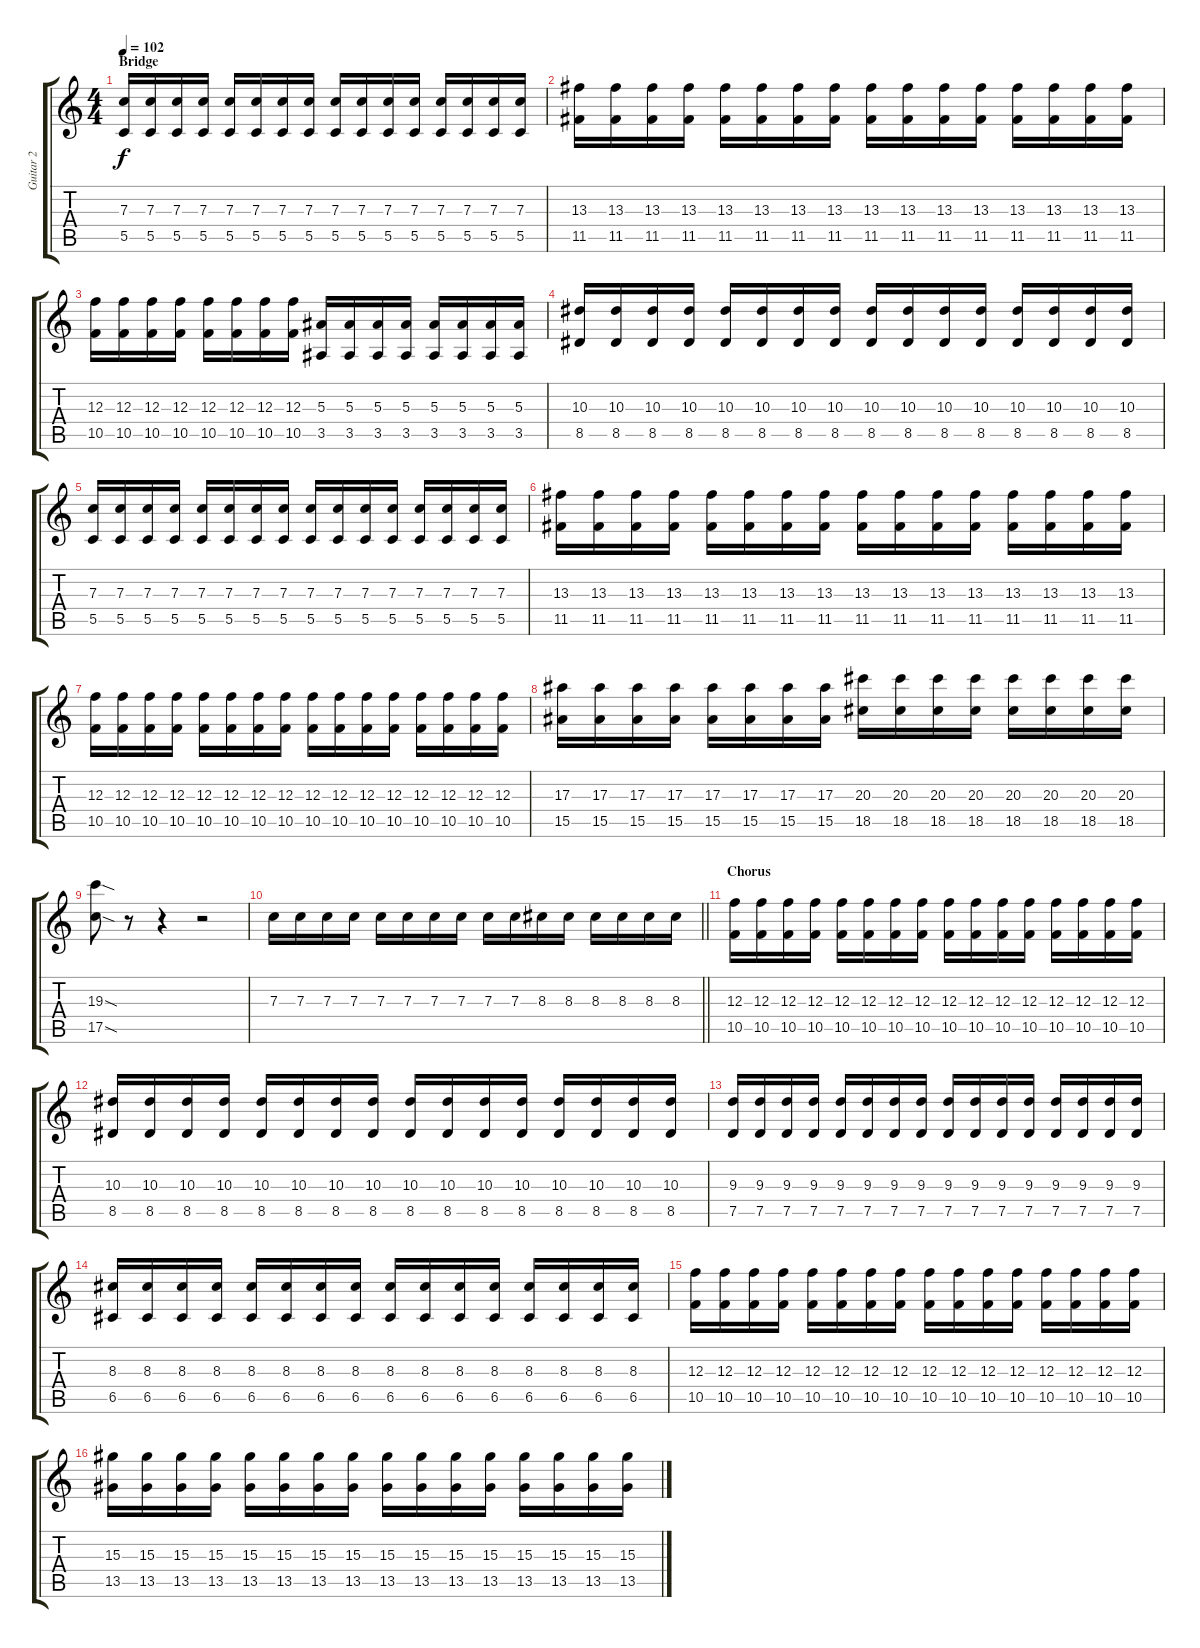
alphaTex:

\track ("Guitar 2" "Guitar 2") {instrument distortionguitar}
\staff {score tabs}
\tuning (D4 A3 F3 C3 G2 C2) {hide}
\ts (4 4)
\section ("" "Bridge")
\tempo 102
\clef g2
\ks c
(7.3 5.5).16{dy f} (7.3 5.5).16 (7.3 5.5).16 (7.3 5.5).16 (7.3 5.5).16 (7.3 5.5).16 (7.3 5.5).16 (7.3 5.5).16 (7.3 5.5).16 (7.3 5.5).16 (7.3 5.5).16 (7.3 5.5).16 (7.3 5.5).16 (7.3 5.5).16 (7.3 5.5).16 (7.3 5.5).16 |
(13.3 11.5).16 (13.3 11.5).16 (13.3 11.5).16 (13.3 11.5).16 (13.3 11.5).16 (13.3 11.5).16 (13.3 11.5).16 (13.3 11.5).16 (13.3 11.5).16 (13.3 11.5).16 (13.3 11.5).16 (13.3 11.5).16 (13.3 11.5).16 (13.3 11.5).16 (13.3 11.5).16 (13.3 11.5).16 |
(12.3 10.5).16 (12.3 10.5).16 (12.3 10.5).16 (12.3 10.5).16 (12.3 10.5).16 (12.3 10.5).16 (12.3 10.5).16 (12.3 10.5).16 (5.3 3.5).16 (5.3 3.5).16 (5.3 3.5).16 (5.3 3.5).16 (5.3 3.5).16 (5.3 3.5).16 (5.3 3.5).16 (5.3 3.5).16 |
(10.3 8.5).16 (10.3 8.5).16 (10.3 8.5).16 (10.3 8.5).16 (10.3 8.5).16 (10.3 8.5).16 (10.3 8.5).16 (10.3 8.5).16 (10.3 8.5).16 (10.3 8.5).16 (10.3 8.5).16 (10.3 8.5).16 (10.3 8.5).16 (10.3 8.5).16 (10.3 8.5).16 (10.3 8.5).16 |
(7.3 5.5).16 (7.3 5.5).16 (7.3 5.5).16 (7.3 5.5).16 (7.3 5.5).16 (7.3 5.5).16 (7.3 5.5).16 (7.3 5.5).16 (7.3 5.5).16 (7.3 5.5).16 (7.3 5.5).16 (7.3 5.5).16 (7.3 5.5).16 (7.3 5.5).16 (7.3 5.5).16 (7.3 5.5).16 |
(13.3 11.5).16 (13.3 11.5).16 (13.3 11.5).16 (13.3 11.5).16 (13.3 11.5).16 (13.3 11.5).16 (13.3 11.5).16 (13.3 11.5).16 (13.3 11.5).16 (13.3 11.5).16 (13.3 11.5).16 (13.3 11.5).16 (13.3 11.5).16 (13.3 11.5).16 (13.3 11.5).16 (13.3 11.5).16 |
(12.3 10.5).16 (12.3 10.5).16 (12.3 10.5).16 (12.3 10.5).16 (12.3 10.5).16 (12.3 10.5).16 (12.3 10.5).16 (12.3 10.5).16 (12.3 10.5).16 (12.3 10.5).16 (12.3 10.5).16 (12.3 10.5).16 (12.3 10.5).16 (12.3 10.5).16 (12.3 10.5).16 (12.3 10.5).16 |
(17.3 15.5).16 (17.3 15.5).16 (17.3 15.5).16 (17.3 15.5).16 (17.3 15.5).16 (17.3 15.5).16 (17.3 15.5).16 (17.3 15.5).16 (20.3 18.5).16 (20.3 18.5).16 (20.3 18.5).16 (20.3 18.5).16 (20.3 18.5).16 (20.3 18.5).16 (20.3 18.5).16 (20.3 18.5).16 |
(19.3{sod} 17.5{sod}).8 r.8 r.4 r.2 |
\barLineRight lightlight
7.3.16 7.3.16 7.3.16 7.3.16 7.3.16 7.3.16 7.3.16 7.3.16 7.3.16 7.3.16 8.3.16 8.3.16 8.3.16 8.3.16 8.3.16 8.3.16 |
\section ("" "Chorus")
(12.3 10.5).16 (12.3 10.5).16 (12.3 10.5).16 (12.3 10.5).16 (12.3 10.5).16 (12.3 10.5).16 (12.3 10.5).16 (12.3 10.5).16 (12.3 10.5).16 (12.3 10.5).16 (12.3 10.5).16 (12.3 10.5).16 (12.3 10.5).16 (12.3 10.5).16 (12.3 10.5).16 (12.3 10.5).16 |
(10.3 8.5).16 (10.3 8.5).16 (10.3 8.5).16 (10.3 8.5).16 (10.3 8.5).16 (10.3 8.5).16 (10.3 8.5).16 (10.3 8.5).16 (10.3 8.5).16 (10.3 8.5).16 (10.3 8.5).16 (10.3 8.5).16 (10.3 8.5).16 (10.3 8.5).16 (10.3 8.5).16 (10.3 8.5).16 |
(9.3 7.5).16 (9.3 7.5).16 (9.3 7.5).16 (9.3 7.5).16 (9.3 7.5).16 (9.3 7.5).16 (9.3 7.5).16 (9.3 7.5).16 (9.3 7.5).16 (9.3 7.5).16 (9.3 7.5).16 (9.3 7.5).16 (9.3 7.5).16 (9.3 7.5).16 (9.3 7.5).16 (9.3 7.5).16 |
(8.3 6.5).16 (8.3 6.5).16 (8.3 6.5).16 (8.3 6.5).16 (8.3 6.5).16 (8.3 6.5).16 (8.3 6.5).16 (8.3 6.5).16 (8.3 6.5).16 (8.3 6.5).16 (8.3 6.5).16 (8.3 6.5).16 (8.3 6.5).16 (8.3 6.5).16 (8.3 6.5).16 (8.3 6.5).16 |
(12.3 10.5).16 (12.3 10.5).16 (12.3 10.5).16 (12.3 10.5).16 (12.3 10.5).16 (12.3 10.5).16 (12.3 10.5).16 (12.3 10.5).16 (12.3 10.5).16 (12.3 10.5).16 (12.3 10.5).16 (12.3 10.5).16 (12.3 10.5).16 (12.3 10.5).16 (12.3 10.5).16 (12.3 10.5).16 |
(15.3 13.5).16 (15.3 13.5).16 (15.3 13.5).16 (15.3 13.5).16 (15.3 13.5).16 (15.3 13.5).16 (15.3 13.5).16 (15.3 13.5).16 (15.3 13.5).16 (15.3 13.5).16 (15.3 13.5).16 (15.3 13.5).16 (15.3 13.5).16 (15.3 13.5).16 (15.3 13.5).16 (15.3 13.5).16
